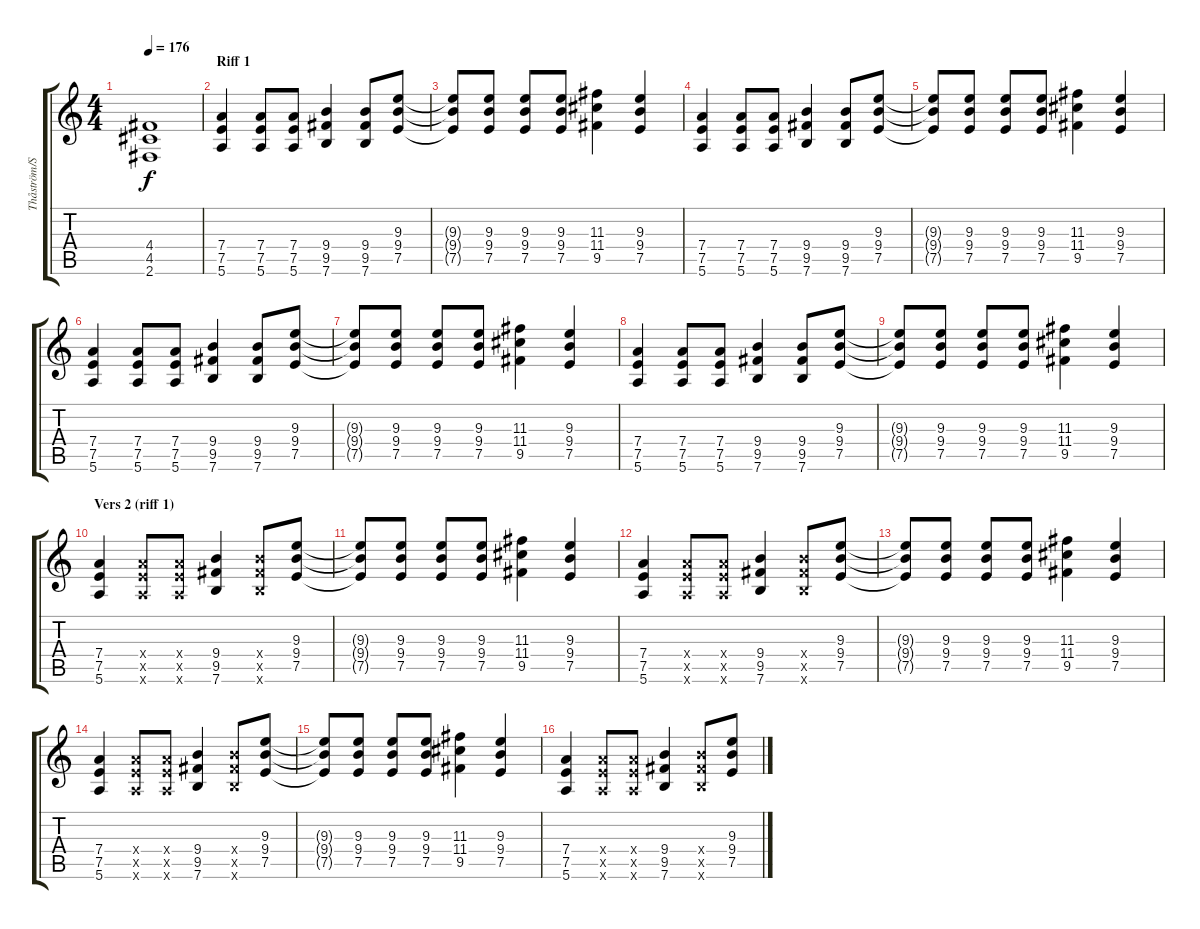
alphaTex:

\track ("Thåström/Stry - Gitarr" "Thåström/S") {instrument distortionguitar}
\staff {score tabs}
\tuning (E4 B3 G3 D3 A2 E2) {hide}
\ts (4 4)
\tempo 176
\clef g2
\ks c
(4.4 4.5 2.6).1{dy f} |
\section ("" "Riff 1")
(7.4 7.5 5.6).4 (7.4 7.5 5.6).8 (7.4 7.5 5.6).8 (9.4 9.5 7.6).4 (9.4 9.5 7.6).8 (9.3 9.4 7.5).8 |
(9.3{t} 9.4{t} 7.5{t}).8 (9.3 9.4 7.5).8 (9.3 9.4 7.5).8 (9.3 9.4 7.5).8 (11.3 11.4 9.5).4 (9.3 9.4 7.5).4 |
(7.4 7.5 5.6).4 (7.4 7.5 5.6).8 (7.4 7.5 5.6).8 (9.4 9.5 7.6).4 (9.4 9.5 7.6).8 (9.3 9.4 7.5).8 |
(9.3{t} 9.4{t} 7.5{t}).8 (9.3 9.4 7.5).8 (9.3 9.4 7.5).8 (9.3 9.4 7.5).8 (11.3 11.4 9.5).4 (9.3 9.4 7.5).4 |
(7.4 7.5 5.6).4 (7.4 7.5 5.6).8 (7.4 7.5 5.6).8 (9.4 9.5 7.6).4 (9.4 9.5 7.6).8 (9.3 9.4 7.5).8 |
(9.3{t} 9.4{t} 7.5{t}).8 (9.3 9.4 7.5).8 (9.3 9.4 7.5).8 (9.3 9.4 7.5).8 (11.3 11.4 9.5).4 (9.3 9.4 7.5).4 |
(7.4 7.5 5.6).4 (7.4 7.5 5.6).8 (7.4 7.5 5.6).8 (9.4 9.5 7.6).4 (9.4 9.5 7.6).8 (9.3 9.4 7.5).8 |
(9.3{t} 9.4{t} 7.5{t}).8 (9.3 9.4 7.5).8 (9.3 9.4 7.5).8 (9.3 9.4 7.5).8 (11.3 11.4 9.5).4 (9.3 9.4 7.5).4 |
\section ("" "Vers 2 (riff 1)")
(7.4 7.5 5.6).4 (7.4{x} 7.5{x} 5.6{x}).8 (7.4{x} 7.5{x} 5.6{x}).8 (9.4 9.5 7.6).4 (9.4{x} 9.5{x} 7.6{x}).8 (9.3 9.4 7.5).8 |
(9.3{t} 9.4{t} 7.5{t}).8 (9.3 9.4 7.5).8 (9.3 9.4 7.5).8 (9.3 9.4 7.5).8 (11.3 11.4 9.5).4 (9.3 9.4 7.5).4 |
(7.4 7.5 5.6).4 (7.4{x} 7.5{x} 5.6{x}).8 (7.4{x} 7.5{x} 5.6{x}).8 (9.4 9.5 7.6).4 (9.4{x} 9.5{x} 7.6{x}).8 (9.3 9.4 7.5).8 |
(9.3{t} 9.4{t} 7.5{t}).8 (9.3 9.4 7.5).8 (9.3 9.4 7.5).8 (9.3 9.4 7.5).8 (11.3 11.4 9.5).4 (9.3 9.4 7.5).4 |
(7.4 7.5 5.6).4 (7.4{x} 7.5{x} 5.6{x}).8 (7.4{x} 7.5{x} 5.6{x}).8 (9.4 9.5 7.6).4 (9.4{x} 9.5{x} 7.6{x}).8 (9.3 9.4 7.5).8 |
(9.3{t} 9.4{t} 7.5{t}).8 (9.3 9.4 7.5).8 (9.3 9.4 7.5).8 (9.3 9.4 7.5).8 (11.3 11.4 9.5).4 (9.3 9.4 7.5).4 |
(7.4 7.5 5.6).4 (7.4{x} 7.5{x} 5.6{x}).8 (7.4{x} 7.5{x} 5.6{x}).8 (9.4 9.5 7.6).4 (9.4{x} 9.5{x} 7.6{x}).8 (9.3 9.4 7.5).8
